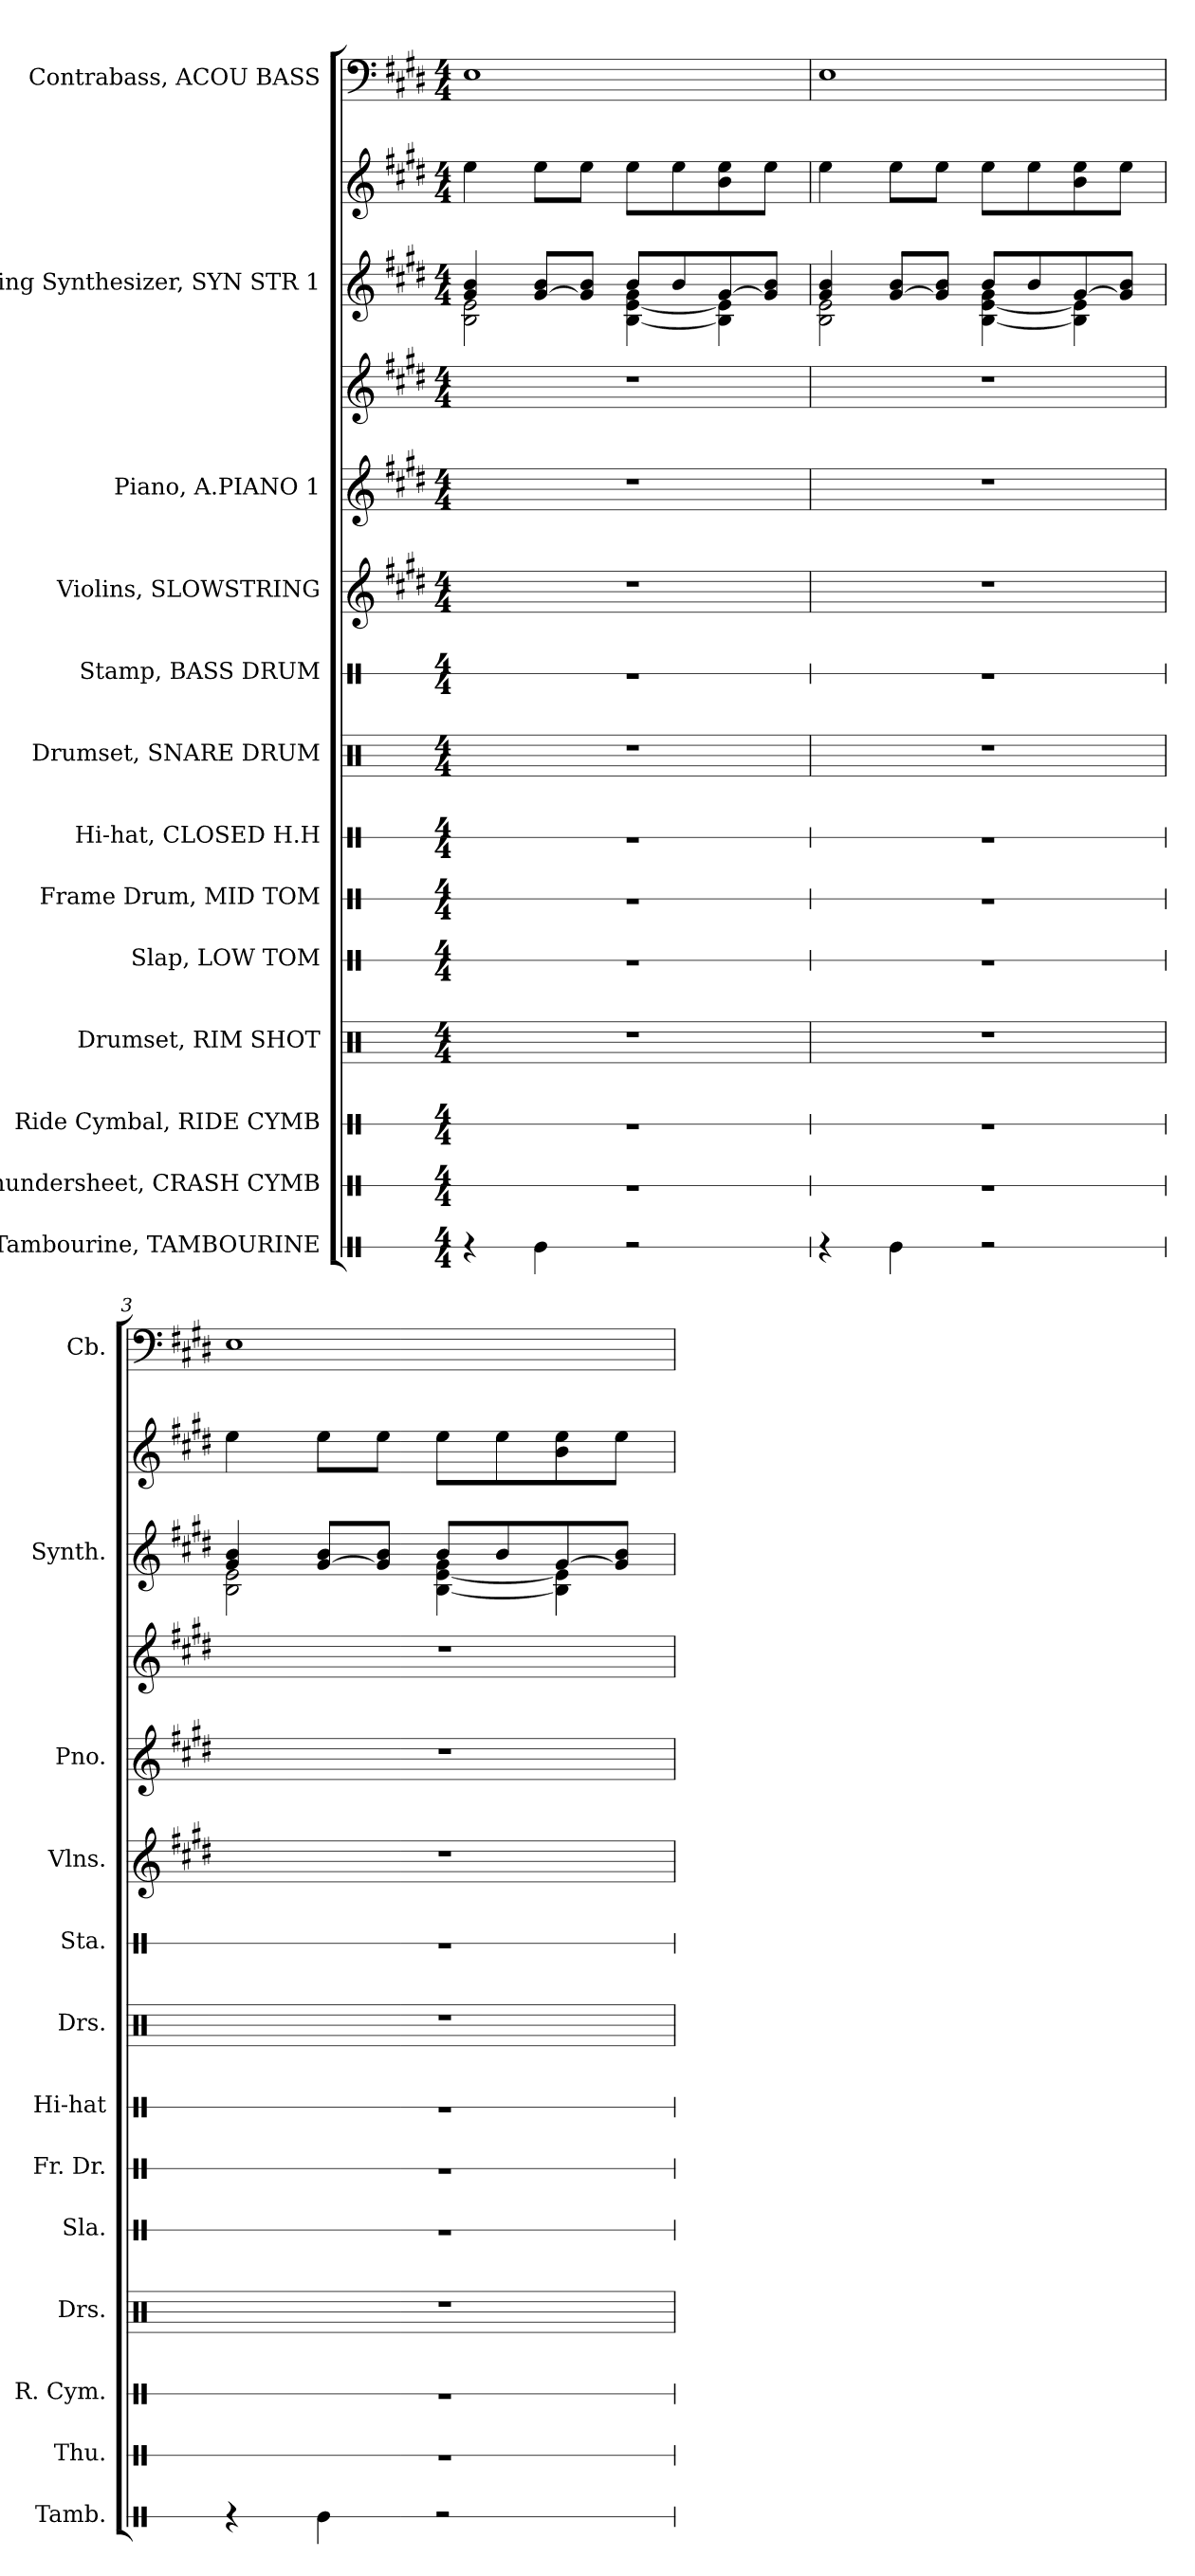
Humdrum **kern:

**kern	**kern	**kern	**kern	**kern	**kern	**kern	**kern	**kern	**kern	**kern	**kern	**kern	**kern	**kern
*part13	*part12	*part11	*part10	*part9	*part8	*part7	*part6	*part5	*part4	*part3	*part3	*part2	*part2	*part1
*staff15	*staff14	*staff13	*staff12	*staff11	*staff10	*staff9	*staff8	*staff7	*staff6	*staff5	*staff4	*staff3	*staff2	*staff1
*I"Tambourine, TAMBOURINE	*I"Thundersheet, CRASH CYMB	*I"Ride Cymbal, RIDE CYMB	*I"Drumset, RIM SHOT	*I"Slap, LOW TOM	*I"Frame Drum, MID TOM	*I"Hi-hat, CLOSED H.H	*I"Drumset, SNARE DRUM	*I"Stamp, BASS DRUM	*I"Violins, SLOWSTRING	*I"Piano, A.PIANO 1	*	*I"String Synthesizer, SYN STR 1	*	*I"Contrabass, ACOU BASS
*I'Tamb.	*I'Thu.	*I'R. Cym.	*I'Drs.	*I'Sla.	*I'Fr. Dr.	*I'Hi-hat	*I'Drs.	*I'Sta.	*I'Vlns.	*I'Pno.	*	*I'Synth.	*	*I'Cb.
*stria1	*stria1	*stria1	*	*stria1	*stria1	*stria1	*	*stria1	*	*	*	*	*	*
*clefX	*clefX	*clefX	*clefX	*clefX	*clefX	*clefX	*clefX	*clefX	*clefG2	*clefG2	*clefG2	*clefG2	*clefG2	*clefF4
*	*	*	*	*	*	*	*	*	*	*	*	*	*	*ITrd7c12
*k[]	*k[]	*k[]	*k[]	*k[]	*k[]	*k[]	*k[]	*k[]	*k[f#c#g#d#]	*k[f#c#g#d#]	*k[f#c#g#d#]	*k[f#c#g#d#]	*k[f#c#g#d#]	*k[f#c#g#d#]
*M4/4	*M4/4	*M4/4	*M4/4	*M4/4	*M4/4	*M4/4	*M4/4	*M4/4	*M4/4	*M4/4	*M4/4	*M4/4	*M4/4	*M4/4
*MM120	*MM120	*MM120	*MM120	*MM120	*MM120	*MM120	*MM120	*MM120	*MM120	*MM120	*MM120	*MM120	*MM120	*MM120
=1	=1	=1	=1	=1	=1	=1	=1	=1	=1	=1	=1	=1	=1	=1
*	*	*	*	*	*	*	*	*	*	*	*	*^	*	*
4r	1r	1r	1r	1r	1r	1r	1r	1r	1r	1r	1r	4g#/ 4b/	2B\ 2e\	4ee\	1EE
4Re\	.	.	.	.	.	.	.	.	.	.	.	[8g#/ 8b/L	.	8ee\L	.
.	.	.	.	.	.	.	.	.	.	.	.	8g#/] 8b/J	.	8ee\J	.
2r	.	.	.	.	.	.	.	.	.	.	.	8b/L	[4B\ [4e\ 4g#\	8ee\L	.
.	.	.	.	.	.	.	.	.	.	.	.	8b/	.	8ee\	.
.	.	.	.	.	.	.	.	.	.	.	.	[8g#/	4B\] 4e\]	8b\ 8ee\	.
.	.	.	.	.	.	.	.	.	.	.	.	8g#/] 8b/J	.	8ee\J	.
=2	=2	=2	=2	=2	=2	=2	=2	=2	=2	=2	=2	=2	=2	=2	=2
4r	1r	1r	1r	1r	1r	1r	1r	1r	1r	1r	1r	4g#/ 4b/	2B\ 2e\	4ee\	1EE
4Re\	.	.	.	.	.	.	.	.	.	.	.	[8g#/ 8b/L	.	8ee\L	.
.	.	.	.	.	.	.	.	.	.	.	.	8g#/] 8b/J	.	8ee\J	.
2r	.	.	.	.	.	.	.	.	.	.	.	8b/L	[4B\ [4e\ 4g#\	8ee\L	.
.	.	.	.	.	.	.	.	.	.	.	.	8b/	.	8ee\	.
.	.	.	.	.	.	.	.	.	.	.	.	[8g#/	4B\] 4e\]	8b\ 8ee\	.
.	.	.	.	.	.	.	.	.	.	.	.	8g#/] 8b/J	.	8ee\J	.
!!LO:PB:g=z
=3	=3	=3	=3	=3	=3	=3	=3	=3	=3	=3	=3	=3	=3	=3	=3
4r	1r	1r	1r	1r	1r	1r	1r	1r	1r	1r	1r	4g#/ 4b/	2B\ 2e\	4ee\	1EE
4Re\	.	.	.	.	.	.	.	.	.	.	.	[8g#/ 8b/L	.	8ee\L	.
.	.	.	.	.	.	.	.	.	.	.	.	8g#/] 8b/J	.	8ee\J	.
2r	.	.	.	.	.	.	.	.	.	.	.	8b/L	[4B\ [4e\ 4g#\	8ee\L	.
.	.	.	.	.	.	.	.	.	.	.	.	8b/	.	8ee\	.
.	.	.	.	.	.	.	.	.	.	.	.	[8g#/	4B\] 4e\]	8b\ 8ee\	.
.	.	.	.	.	.	.	.	.	.	.	.	8g#/] 8b/J	.	8ee\J	.
*	*	*	*	*	*	*	*	*	*	*	*	*v	*v	*	*
=	=	=	=	=	=	=	=	=	=	=	=	=	=	=
*-	*-	*-	*-	*-	*-	*-	*-	*-	*-	*-	*-	*-	*-	*-
